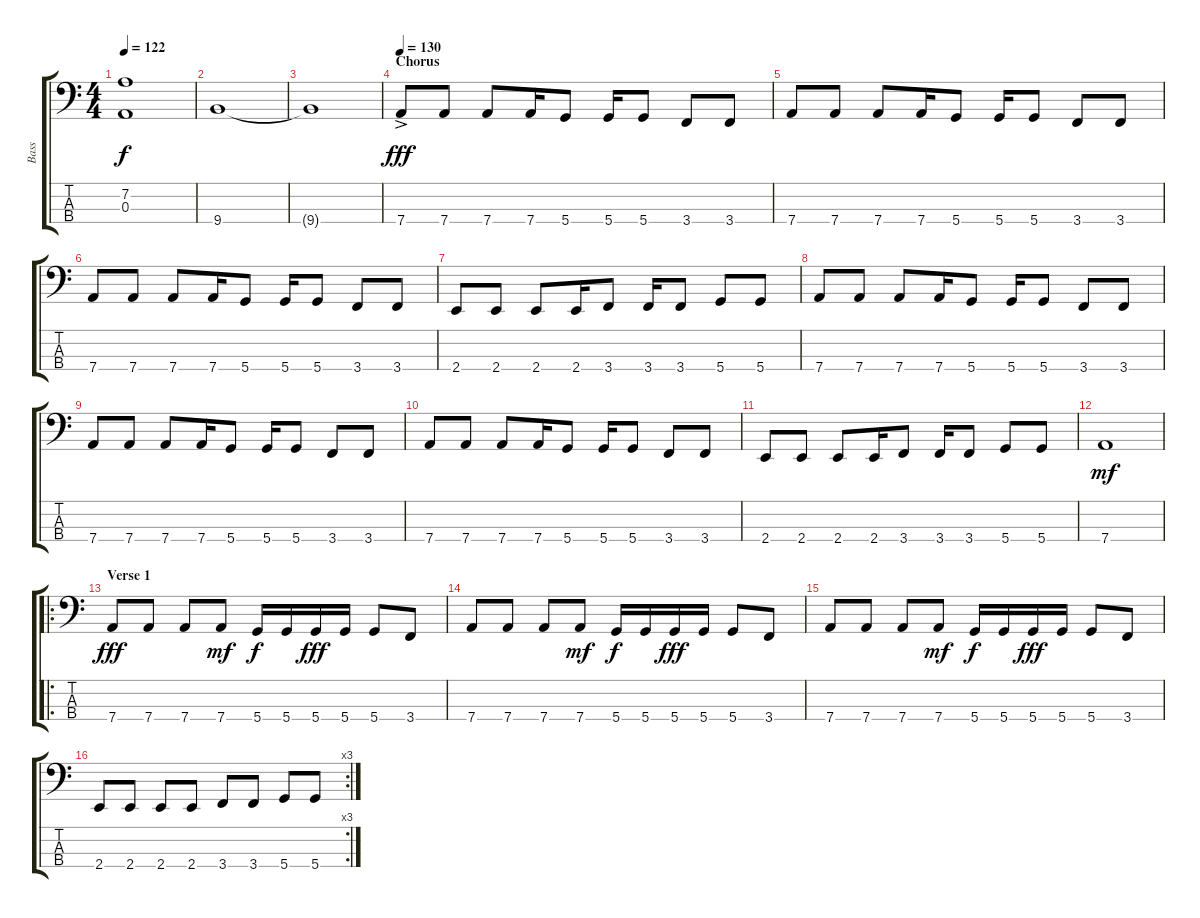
\track ("Bass" "Bass") {instrument electricbassfinger}
\staff {score tabs}
\tuning (G2 D2 A1 D1) {hide}
\ts (4 4)
\tempo 122
\clef f4
\ks c
(7.2 0.3).1{dy f} |
9.4.1 |
9.4{t}.1{volume 16} |
\section ("" "Chorus")
\tempo 130
7.4{ac}.8{dy fff} 7.4.8{instrument electricbassfinger} 7.4.8 7.4.16 5.4.8 5.4.16 5.4.8 3.4.8 3.4.8 |
7.4.8 7.4.8 7.4.8 7.4.16 5.4.8 5.4.16 5.4.8 3.4.8 3.4.8 |
7.4.8 7.4.8 7.4.8 7.4.16 5.4.8 5.4.16 5.4.8 3.4.8 3.4.8 |
2.4.8 2.4.8 2.4.8 2.4.16 3.4.8 3.4.16 3.4.8 5.4.8 5.4.8 |
7.4.8 7.4.8 7.4.8 7.4.16 5.4.8 5.4.16 5.4.8 3.4.8 3.4.8 |
7.4.8 7.4.8 7.4.8 7.4.16 5.4.8 5.4.16 5.4.8 3.4.8 3.4.8 |
7.4.8 7.4.8 7.4.8 7.4.16 5.4.8 5.4.16 5.4.8 3.4.8 3.4.8 |
2.4.8 2.4.8 2.4.8 2.4.16 3.4.8 3.4.16 3.4.8 5.4.8 5.4.8{volume 9} |
7.4.1{dy mf volume 16} |
\ro
\section ("" "Verse 1")
7.4.8{dy fff} 7.4.8 7.4.8 7.4.8{dy mf} 5.4.16{dy f} 5.4.16 5.4.16{dy fff} 5.4.16 5.4.8 3.4.8 |
7.4.8 7.4.8 7.4.8 7.4.8{dy mf} 5.4.16{dy f} 5.4.16 5.4.16{dy fff} 5.4.16 5.4.8 3.4.8 |
7.4.8 7.4.8 7.4.8 7.4.8{dy mf} 5.4.16{dy f} 5.4.16 5.4.16{dy fff} 5.4.16 5.4.8 3.4.8 |
\rc 3
2.4.8 2.4.8 2.4.8 2.4.8 3.4.8 3.4.8 5.4.8 5.4.8
